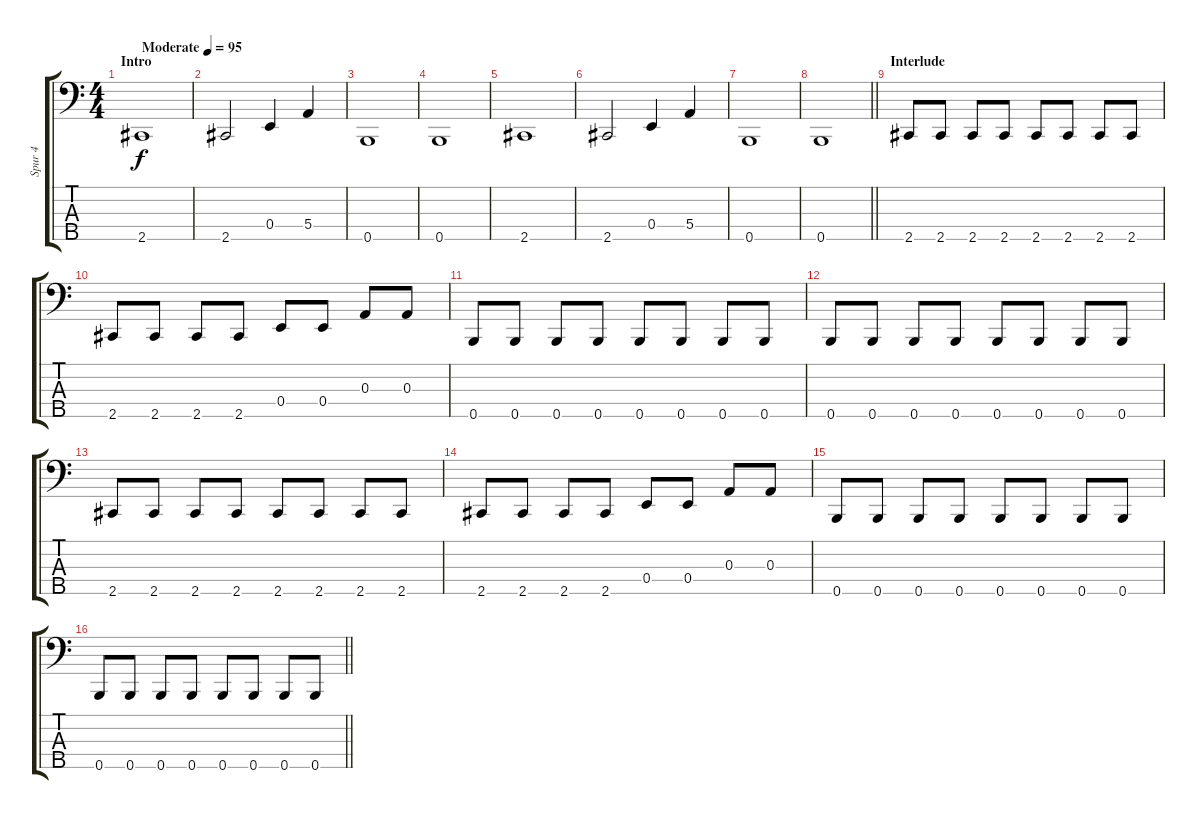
\track ("Spur 4" "Spur 4") {instrument electricbasspick}
\staff {score tabs}
\tuning (G2 D2 A1 E1 B0) {hide}
\ts (4 4)
\section ("" "Intro")
\tempo (95 "Moderate")
\clef f4
\ks c
2.5.1{dy f instrument electricbasspick} |
2.5.2 0.4.4 5.4.4 |
0.5.1 |
0.5.1 |
2.5.1 |
2.5.2 0.4.4 5.4.4 |
0.5.1 |
\barLineRight lightlight
0.5.1 |
\section ("" "Interlude")
2.5.8 2.5.8 2.5.8 2.5.8 2.5.8 2.5.8 2.5.8 2.5.8 |
2.5.8 2.5.8 2.5.8 2.5.8 0.4.8 0.4.8 0.3.8 0.3.8 |
0.5.8 0.5.8 0.5.8 0.5.8 0.5.8 0.5.8 0.5.8 0.5.8 |
0.5.8 0.5.8 0.5.8 0.5.8 0.5.8 0.5.8 0.5.8 0.5.8 |
2.5.8 2.5.8 2.5.8 2.5.8 2.5.8 2.5.8 2.5.8 2.5.8 |
2.5.8 2.5.8 2.5.8 2.5.8 0.4.8 0.4.8 0.3.8 0.3.8 |
0.5.8 0.5.8 0.5.8 0.5.8 0.5.8 0.5.8 0.5.8 0.5.8 |
\barLineRight lightlight
0.5.8 0.5.8 0.5.8 0.5.8 0.5.8 0.5.8 0.5.8 0.5.8
